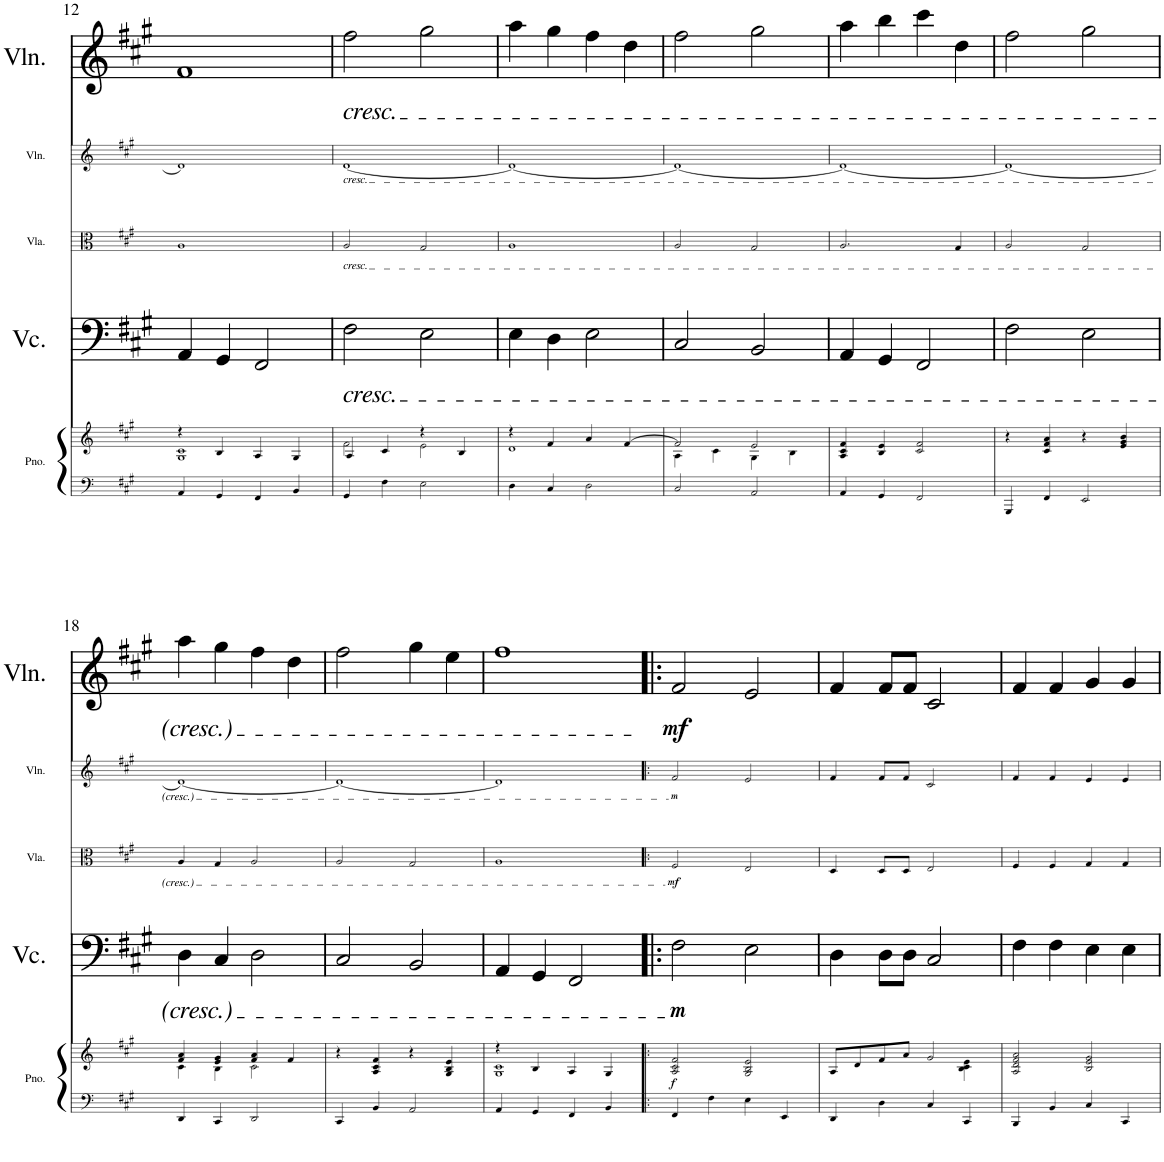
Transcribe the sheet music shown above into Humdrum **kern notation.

**kern	**kern	**dynam	**kern	**dynam	**kern	**dynam	**kern	**dynam	**kern	**dynam
*part5	*part5	*part5	*part4	*part4	*part3	*part3	*part2	*part2	*part1	*part1
*staff6	*staff5	*staff5/6	*staff4	*staff4	*staff3	*staff3	*staff2	*staff2	*staff1	*staff1
*I"Piano	*	*	*I"Violoncello	*	*I"Viola	*	*I"Violin	*	*I"Violin	*
*I'Pno.	*	*	*I'Vc.	*	*I'Vla.	*	*I'Vln.	*	*I'Vln.	*
!!LO:PB:g=z
*clefF4	*clefG2	*	*clefF4	*	*clefC3	*	*clefG2	*	*clefG2	*
*k[f#c#g#]	*k[f#c#g#]	*	*k[f#c#g#]	*	*k[f#c#g#]	*	*k[f#c#g#]	*	*k[f#c#g#]	*
*M2/2	*M2/2	*	*M2/2	*	*M2/2	*	*M2/2	*	*M2/2	*
*met(c|)	*met(c|)	*	*met(c|)	*	*met(c|)	*	*met(c|)	*	*met(c|)	*
=12	=12	=12	=12	=12	=12	=12	=12	=12	=12	=12
*	*^	*	*	*	*	*	*	*	*	*
4AA/	4r	1G# 1c#	.	4AA/	.	1A	.	1d]	.	1f#	.
4GG#/	4B/	.	.	4GG#/	.	.	.	.	.	.	.
4FF#/	4A/	.	.	2FF#/	.	.	.	.	.	.	.
4BB/	4G#/	.	.	.	.	.	.	.	.	.	.
=13	=13	=13	=13	=13	=13	=13	=13	=13	=13	=13	=13
!	!	!	!	!	!	!	!	!	!	!LO:TX:b:i:t=cresc.	!
!	!	!	!	!	!	!	!	!LO:TX:b:i:t=cresc.	!	!	!
!	!	!	!	!	!	!LO:TX:b:i:t=cresc.	!	!	!	!	!
!	!	!	!	!LO:TX:b:i:t=cresc.	!	!	!	!	!	!	!
4GG#/	4A/	2f#\	.	2F#\	.	2A/	.	[1d	.	2ff#\	.
4F#\	4c#/	.	.	.	.	.	.	.	.	.	.
2E\	4r	2e\	.	2E\	.	2G#/	.	.	.	2gg#\	.
.	4B/	.	.	.	.	.	.	.	.	.	.
=14	=14	=14	=14	=14	=14	=14	=14	=14	=14	=14	=14
4D\	4r	1d	.	4E\	.	1A	.	1d_	.	4aa\	.
4C#/	4f#/	.	.	4D\	.	.	.	.	.	4gg#\	.
2D\	4a/	.	.	2E\	.	.	.	.	.	4ff#\	.
.	[4f#/	.	.	.	.	.	.	.	.	4dd\	.
=15	=15	=15	=15	=15	=15	=15	=15	=15	=15	=15	=15
2C#/	2f#/]	4A\	.	2C#/	.	2A/	.	1d_	.	2ff#\	.
.	.	4c#\	.	.	.	.	.	.	.	.	.
2AA/	2e/	4G#\	.	2BB/	.	2G#/	.	.	.	2gg#\	.
.	.	4B\	.	.	.	.	.	.	.	.	.
*	*v	*v	*	*	*	*	*	*	*	*	*
=16	=16	=16	=16	=16	=16	=16	=16	=16	=16	=16
4AA/	4A/ 4c#/ 4f#/	.	4AA/	.	2.A/	.	1d_	.	4aa\	.
4GG#/	4B/ 4e/	.	4GG#/	.	.	.	.	.	4bb\	.
2FF#/	2c#/ 2f#/	.	2FF#/	.	.	.	.	.	4ccc#\	.
.	.	.	.	.	4G#/	.	.	.	4dd\	.
=17	=17	=17	=17	=17	=17	=17	=17	=17	=17	=17
4GGG#/	4r	.	2F#\	.	2A/	.	1d_	.	2ff#\	.
4FF#/	4c#/ 4f#/ 4a/	.	.	.	.	.	.	.	.	.
2EE/	4r	.	2E\	.	2G#/	.	.	.	2gg#\	.
.	4e/ 4g#/ 4b/	.	.	.	.	.	.	.	.	.
!!LO:LB:g=z
=18	=18	=18	=18	=18	=18	=18	=18	=18	=18	=18
*	*^	*	*	*	*	*	*	*	*	*
4DD/	4f#/ 4a/	4c#\	.	4D\	.	4A/	.	1d_	.	4aa\	.
4CC#/	4e/ 4g#/	4B\	.	4C#/	.	4G#/	.	.	.	4gg#\	.
2DD/	4f#/ 4a/	2c#\	.	2D\	.	2A/	.	.	.	4ff#\	.
.	4f#/	.	.	.	.	.	.	.	.	4dd\	.
*	*v	*v	*	*	*	*	*	*	*	*	*
=19	=19	=19	=19	=19	=19	=19	=19	=19	=19	=19
4CC#/	4r	.	2C#/	.	2A/	.	1d_	.	2ff#\	.
4BB/	4A/ 4c#/ 4f#/	.	.	.	.	.	.	.	.	.
2AA/	4r	.	2BB/	.	2G#/	.	.	.	4gg#\	.
.	4G#/ 4B/ 4e/	.	.	.	.	.	.	.	4ee\	.
=20	=20	=20	=20	=20	=20	=20	=20	=20	=20	=20
*	*^	*	*	*	*	*	*	*	*	*
4AA/	4r	1G# 1c#	.	4AA/	.	1A	.	1d]	.	1ff#	.
4GG#/	4B/	.	.	4GG#/	.	.	.	.	.	.	.
4FF#/	4A/	.	.	2FF#/	.	.	.	.	.	.	.
4BB/	4G#/	.	.	.	.	.	.	.	.	.	.
*	*v	*v	*	*	*	*	*	*	*	*	*
=21!|:	=21!|:	=21!|:	=21!|:	=21!|:	=21!|:	=21!|:	=21!|:	=21!|:	=21!|:	=21!|:
!	!	!LO:DY:b	!	!LO:DY:b	!	!LO:DY:b	!	!LO:DY:b	!	!LO:DY:b
4FF#/	2A/ 2c#/ 2f#/	f	2F#\	other-dynamics	2F#/	mf	2f#/	other-dynamics	2f#/	mf
4F#\	.	.	.	.	.	.	.	.	.	.
4E\	2G#/ 2B/ 2e/	.	2E\	.	2E/	.	2e/	.	2e/	.
4EE/	.	.	.	.	.	.	.	.	.	.
=22	=22	=22	=22	=22	=22	=22	=22	=22	=22	=22
*	*^	*	*	*	*	*	*	*	*	*
4DD/	8A/L	2.ryy	.	4D\	.	4D/	.	4f#/	.	4f#/	.
.	8d/	.	.	.	.	.	.	.	.	.	.
4D\	8f#/	.	.	8D\L	.	8D/L	.	8f#/L	.	8f#/L	.
.	8a/J	.	.	8D\J	.	8D/J	.	8f#/J	.	8f#/J	.
4C#/	2g#/	.	.	2C#/	.	2E/	.	2c#/	.	2c#/	.
4CC#/	.	4B\ 4c#\ 4e\	.	.	.	.	.	.	.	.	.
*	*v	*v	*	*	*	*	*	*	*	*	*
=23	=23	=23	=23	=23	=23	=23	=23	=23	=23	=23
4BBB/	2A/ 2d/ 2f#/ 2a/	.	4F#\	.	4F#/	.	4f#/	.	4f#/	.
4BB/	.	.	4F#\	.	4F#/	.	4f#/	.	4f#/	.
4C#/	2B/ 2e/ 2g#/	.	4E\	.	4G#/	.	4e/	.	4g#/	.
4CC#/	.	.	4E\	.	4G#/	.	4e/	.	4g#/	.
=	=	=	=	=	=	=	=	=	=	=
*-	*-	*-	*-	*-	*-	*-	*-	*-	*-	*-
